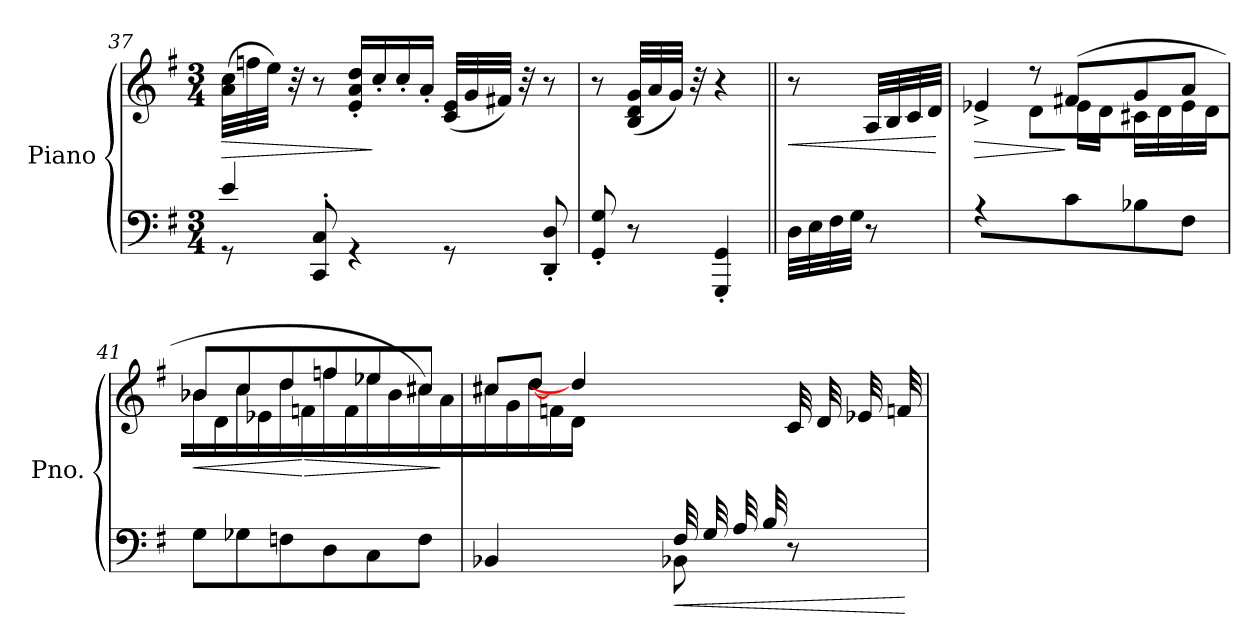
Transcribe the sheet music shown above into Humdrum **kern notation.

**kern	**kern	**dynam
*part1	*part1	*part1
*staff2	*staff1	*staff1/2
*I"Piano	*	*
*I'Pno.	*	*
!!LO:LB:g=z
*clefF4	*clefG2	*
*k[f#]	*k[f#]	*
*M3/4	*M3/4	*
=37	=37	=37
*^	*	*
!	!	!	!LO:HP:b
8rGG	4e!/	(>32a\ 32cc\LLL	>
.	.	32ffn\	.
.	.	32ee\JJJ)	.
.	.	32r	.
8CC/' 8C/'	.	8r	.
4rGG	2ryy	16e/' 16a/' 16dd/'LL	.
.	.	16cc'/	]
.	.	16cc'/	.
.	.	16a'/JJ	.
8rGG	.	(<32c/ 32e/LLL	.
.	.	32g/	.
.	.	32f#X/JJJ)	.
.	.	32r	.
8DD/' 8D/'	.	8r	.
*v	*v	*	*
=38	=38	=38
8GG/' 8G/'	8r	.
8r	(<32B/ 32d/ 32g/LLL	.
.	32a/	.
.	32g/JJJ)	.
.	32r	.
4GGG/' 4GG/'	4r	.
=39||	=39||	=39||
!	!	!LO:HP:b
(>32D\LLL	8r	<
32E\	.	.
32F#\	.	.
32G\JJJ	.	.
8r	32A/LLL	.
.	32B/	.
.	32c/	.
.	32d/JJJ	.
.	.	[
!!LO:LB:g=z
=40	=40	=40
!	!	!LO:HP:b
*	*^	*
*	*	*^	*
4r	4e-X^/	4.ryy	4ryy	>
8ryy	8r)	.	8d\L	.
8c\	(>8f#X/L	16e-\LL	4.ryy	]
.	.	16d\JJ	.	.
8B-X\	8g/	16c#X\LL	.	.
.	.	16d\	.	.
8F#\J	8a/J	16e-\	.	.
.	.	16d\JJ	.	.
*	*	*v	*v	*
=41	=41	=41	=41
!	!	!	!LO:HP:b
8G\L	8b-X/L	16b-\LL	<
.	.	16d\	.
8G-X\	8cc/	16cc\	.
.	.	16e-X\JJ	.
8Fn\	8dd/	16dd\LL	.
!	!	!	!LO:HP:n=1:b
.	.	16fn\	[ >
8D\	8ffn/	16ff\	.
.	.	16f\JJ	.
8C\	8ee-X/	16ee-\LL	.
.	.	16b-\	.
8F\J	8cc#X/J	16cc#\)	.
.	.	16a\JJ	]
=42	=42	=42	=42
*^	*	*	*
*	*^	*	*	*
2ryy	16ryy	4BB-X/	8cc#X/L	16cc#\LL	.
.	16ryy@	.	.	16g\	.
.	16ryy@	.	8dd/J	[16dd\	.
.	16ryy@	.	.	16fn\JJ	.
.	16ryy@	4ryy	(4dd/]	16d\LL	.
.	16B-X/	.	.	4..ryy	.
.	16Fn/	.	.	.	.
.	16D/JJ	.	.	.	.
!	!	!	!	!	!LO:HP:b=2
32F/LLL	4ryy	8BB-X\	8ryy	.	<
32G/	.	.	.	.	.
32A/	.	.	.	.	.
32B-/	.	.	.	.	.
8ryy	.	8r	32c/	.	.
.	.	.	32d/	.	.
.	.	.	32e-X/	.	.
.	.	.	32fn/JJJ	.	.
*v	*v	*v	*	*	*
*	*v	*v	*
.	.	[
=	=	=
*-	*-	*-
